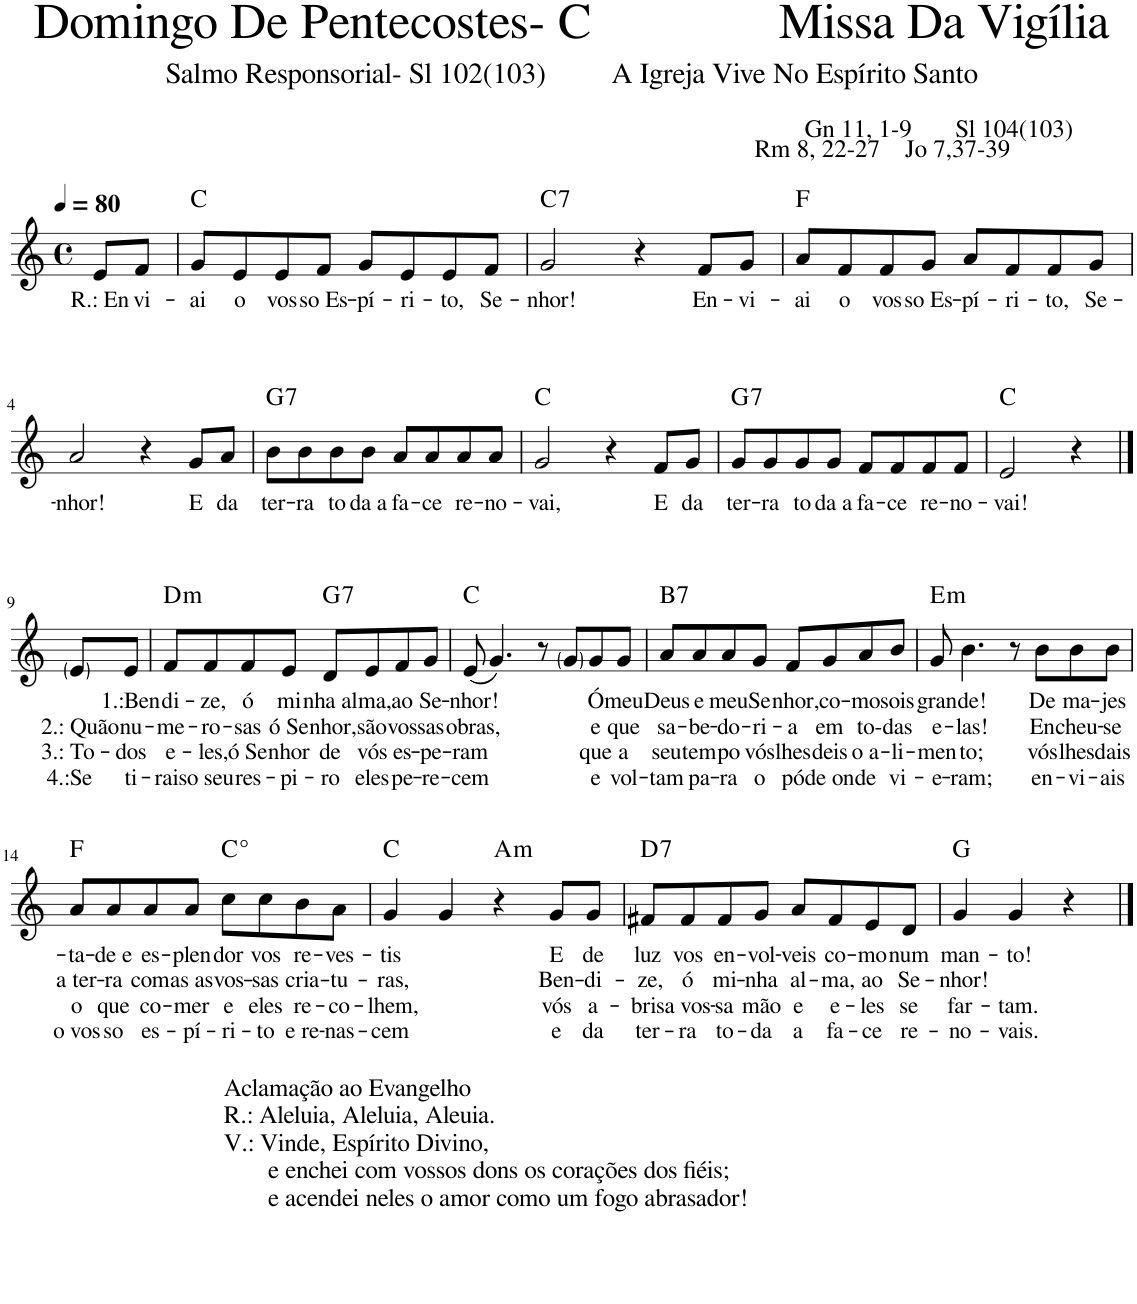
**kern	**text	**text	**text	**text	**harte
*part1	*part1	*part1	*part1	*part1	*part1
*staff1	*staff1	*staff1	*staff1	*staff1	*
*I"Voz	*	*	*	*	*
*I'Vo.	*	*	*	*	*
*clefG2	*	*	*	*	*
*k[]	*	*	*	*	*
*M4/4	*	*	*	*	*
*met(c)	*	*	*	*	*
*MM80	*	*	*	*	*
=	=	=	=	=	=
!	!LO:LY:b	!	!	!	!
8e/L	R.: En-	.	.	.	.
!	!LO:LY:b	!	!	!	!
8f/J	-vi-	.	.	.	.
=1	=1	=1	=1	=1	=1
!	!LO:LY:b	!	!	!	!
8g/L	-ai	.	.	.	C:maj
!	!LO:LY:b	!	!	!	!
8e/	o	.	.	.	.
!	!LO:LY:b	!	!	!	!
8e/	vos-	.	.	.	.
!	!LO:LY:b	!	!	!	!
8f/J	-so Es-	.	.	.	.
!	!LO:LY:b	!	!	!	!
8g/L	-pí-	.	.	.	.
!	!LO:LY:b	!	!	!	!
8e/	-ri-	.	.	.	.
!	!LO:LY:b	!	!	!	!
8e/	-to,	.	.	.	.
!	!LO:LY:b	!	!	!	!
8f/J	Se-	.	.	.	.
=2	=2	=2	=2	=2	=2
!	!LO:LY:b	!	!	!	!LO:H:kt=7
2g/	-nhor!	.	.	.	C:7
4r	.	.	.	.	.
!	!LO:LY:b	!	!	!	!
8f/L	En-	.	.	.	.
!	!LO:LY:b	!	!	!	!
8g/J	-vi-	.	.	.	.
=3	=3	=3	=3	=3	=3
!	!LO:LY:b	!	!	!	!
8a/L	-ai	.	.	.	F:maj
!	!LO:LY:b	!	!	!	!
8f/	o	.	.	.	.
!	!LO:LY:b	!	!	!	!
8f/	vos-	.	.	.	.
!	!LO:LY:b	!	!	!	!
8g/J	-so Es-	.	.	.	.
!	!LO:LY:b	!	!	!	!
8a/L	-pí-	.	.	.	.
!	!LO:LY:b	!	!	!	!
8f/	-ri-	.	.	.	.
!	!LO:LY:b	!	!	!	!
8f/	-to,	.	.	.	.
!	!LO:LY:b	!	!	!	!
8g/J	Se-	.	.	.	.
!!LO:LB:g=z
=4	=4	=4	=4	=4	=4
!	!LO:LY:b	!	!	!	!
2a/	-nhor!	.	.	.	.
4r	.	.	.	.	.
!	!LO:LY:b	!	!	!	!
8g/L	E	.	.	.	.
!	!LO:LY:b	!	!	!	!
8a/J	da	.	.	.	.
=5	=5	=5	=5	=5	=5
!	!LO:LY:b	!	!	!	!LO:H:kt=7
8b\L	ter-	.	.	.	G:7
!	!LO:LY:b	!	!	!	!
8b\	-ra	.	.	.	.
!	!LO:LY:b	!	!	!	!
8b\	to-	.	.	.	.
!	!LO:LY:b	!	!	!	!
8b\J	-da a	.	.	.	.
!	!LO:LY:b	!	!	!	!
8a/L	fa-	.	.	.	.
!	!LO:LY:b	!	!	!	!
8a/	-ce	.	.	.	.
!	!LO:LY:b	!	!	!	!
8a/	re-	.	.	.	.
!	!LO:LY:b	!	!	!	!
8a/J	-no-	.	.	.	.
=6	=6	=6	=6	=6	=6
!	!LO:LY:b	!	!	!	!
2g/	-vai,	.	.	.	C:maj
4r	.	.	.	.	.
!	!LO:LY:b	!	!	!	!
8f/L	E	.	.	.	.
!	!LO:LY:b	!	!	!	!
8g/J	da	.	.	.	.
=7	=7	=7	=7	=7	=7
!	!LO:LY:b	!	!	!	!LO:H:kt=7
8g/L	ter-	.	.	.	G:7
!	!LO:LY:b	!	!	!	!
8g/	-ra	.	.	.	.
!	!LO:LY:b	!	!	!	!
8g/	to-	.	.	.	.
!	!LO:LY:b	!	!	!	!
8g/J	-da a	.	.	.	.
!	!LO:LY:b	!	!	!	!
8f/L	fa-	.	.	.	.
!	!LO:LY:b	!	!	!	!
8f/	-ce	.	.	.	.
!	!LO:LY:b	!	!	!	!
8f/	re-	.	.	.	.
!	!LO:LY:b	!	!	!	!
8f/J	-no-	.	.	.	.
=8	=8	=8	=8	=8	=8
!	!LO:LY:b	!	!	!	!
2e/	-vai!	.	.	.	C:maj
4r	.	.	.	.	.
!!LO:LB:g=z
==9	==9	==9	==9	==9	==9
!	!	!LO:LY:b	!LO:LY:b	!LO:LY:b	!
8e/L	.	2.: Quão	3.: To-	4.:Se	.
!	!LO:LY:b	!LO:LY:b	!LO:LY:b	!LO:LY:b	!
8e/J	1.:Ben-	nu-	-dos	ti-	.
=10	=10	=10	=10	=10	=10
!	!LO:LY:b	!LO:LY:b	!LO:LY:b	!LO:LY:b	!LO:H:kt=m
8f/L	-di-	-me-	e-	-rais	D:min
!	!LO:LY:b	!LO:LY:b	!LO:LY:b	!LO:LY:b	!
8f/	-ze,	-ro-	-les,	o seu	.
!	!LO:LY:b	!LO:LY:b	!LO:LY:b	!LO:LY:b	!
8f/	ó	-sas	ó Se-	res-	.
!	!LO:LY:b	!LO:LY:b	!LO:LY:b	!LO:LY:b	!
8e/J	mi-	ó Se-	-nhor	-pi-	.
!	!LO:LY:b	!LO:LY:b	!LO:LY:b	!LO:LY:b	!LO:H:kt=7
8d/L	-nha al-	-nhor,	de	-ro	G:7
!	!LO:LY:b	!LO:LY:b	!LO:LY:b	!LO:LY:b	!
8e/	-ma,	são	vós	eles	.
!	!LO:LY:b	!LO:LY:b	!LO:LY:b	!LO:LY:b	!
8f/	ao	vos-	es-	pe-	.
!	!LO:LY:b	!LO:LY:b	!LO:LY:b	!LO:LY:b	!
8g/J	Se-	-sas	-pe-	-re-	.
=11	=11	=11	=11	=11	=11
!	!LO:LY:b	!LO:LY:b	!LO:LY:b	!LO:LY:b	!
(8e/	-nhor!	obras,	-ram	-cem	C:maj
4.g/)	.	.	.	.	.
8r	.	.	.	.	.
8g/L	.	.	.	.	.
!	!LO:LY:b	!LO:LY:b	!LO:LY:b	!LO:LY:b	!
8g/	Ó	e	que	e	.
!	!LO:LY:b	!LO:LY:b	!LO:LY:b	!LO:LY:b	!
8g/J	meu	que	a	vol-	.
=12	=12	=12	=12	=12	=12
!	!LO:LY:b	!LO:LY:b	!LO:LY:b	!LO:LY:b	!LO:H:kt=7
8a/L	Deus	sa-	seu	-tam	B:7
!	!LO:LY:b	!LO:LY:b	!LO:LY:b	!LO:LY:b	!
8a/	e	-be-	tem-	pa-	.
!	!LO:LY:b	!LO:LY:b	!LO:LY:b	!LO:LY:b	!
8a/	meu	-do-	-po	-ra	.
!	!LO:LY:b	!LO:LY:b	!LO:LY:b	!LO:LY:b	!
8g/J	Se-	-ri-	vós	o	.
!	!LO:LY:b	!LO:LY:b	!LO:LY:b	!LO:LY:b	!
8f/L	-nhor,	-a	lhes	pó	.
!	!LO:LY:b	!LO:LY:b	!LO:LY:b	!LO:LY:b	!
8g/	co-	em	deis	de on-	.
!	!LO:LY:b	!LO:LY:b	!LO:LY:b	!LO:LY:b	!
8a/	-mo	to--	o a-	-de	.
!	!LO:LY:b	!LO:LY:b	!LO:LY:b	!LO:LY:b	!
8b/J	sois	-das	-li-	vi-	.
=13	=13	=13	=13	=13	=13
!	!LO:LY:b	!LO:LY:b	!LO:LY:b	!LO:LY:b	!LO:H:kt=m
8g/	gran-	e-	-men-	-e-	E:min
!	!LO:LY:b	!LO:LY:b	!LO:LY:b	!LO:LY:b	!
4.b\	-de!	-las!	-to;	-ram;	.
8r	.	.	.	.	.
!	!LO:LY:b	!LO:LY:b	!LO:LY:b	!LO:LY:b	!
8b\L	De	En-	vós	en-	.
!	!LO:LY:b	!LO:LY:b	!LO:LY:b	!LO:LY:b	!
8b\	ma-	-cheu-	lhes	-vi-	.
!	!LO:LY:b	!LO:LY:b	!LO:LY:b	!LO:LY:b	!
8b\J	-jes-	-se	dais	-ais	.
!!LO:LB:g=z
=14	=14	=14	=14	=14	=14
!LO:TX:b:t=Aclamação ao Evangelho	!	!	!	!	!
!LO:TX:b:t=R.&colon; Aleluia, Aleluia, Aleuia.	!	!	!	!	!
!LO:TX:b:t=V.&colon; Vinde, Espírito Divino,	!	!	!	!	!
!LO:TX:b:t=e enchei com vossos dons os corações dos fiéis;	!	!	!	!	!
!LO:TX:b:t=e acendei neles o amor como um fogo abrasador!	!	!	!	!	!
!	!LO:LY:b	!LO:LY:b	!LO:LY:b	!LO:LY:b	!
8a/L	-ta-	a ter-	o	o vos-	F:maj
!	!LO:LY:b	!LO:LY:b	!LO:LY:b	!LO:LY:b	!
8a/	-de e	-ra	que	-so	.
!	!LO:LY:b	!LO:LY:b	!LO:LY:b	!LO:LY:b	!
8a/	es-	com	co-	es-	.
!	!LO:LY:b	!LO:LY:b	!LO:LY:b	!LO:LY:b	!
8a/J	-plen-	as as	-mer	-pí-	.
!	!LO:LY:b	!LO:LY:b	!LO:LY:b	!LO:LY:b	!LO:H:kt=°
8cc\L	-dor	vos-	e	-ri-	.
!	!LO:LY:b	!LO:LY:b	!LO:LY:b	!LO:LY:b	!
8cc\	vos	-sas	eles	-to	.
!	!LO:LY:b	!LO:LY:b	!LO:LY:b	!LO:LY:b	!
8b\	re-	cria-	re-	e re-	.
!	!LO:LY:b	!LO:LY:b	!LO:LY:b	!LO:LY:b	!
8a\J	-ves-	-tu-	-co-	-nas-	.
=15	=15	=15	=15	=15	=15
!	!LO:LY:b	!LO:LY:b	!LO:LY:b	!LO:LY:b	!
4g/	-tis	-ras,	-lhem,	-cem	C:maj
4g/	.	.	.	.	.
!	!	!	!	!	!LO:H:kt=m
4r	.	.	.	.	A:min
!	!LO:LY:b	!LO:LY:b	!LO:LY:b	!LO:LY:b	!
8g/L	E	Ben-	vós	e	.
!	!LO:LY:b	!LO:LY:b	!LO:LY:b	!LO:LY:b	!
8g/J	de	-di-	a-	da	.
=16	=16	=16	=16	=16	=16
!	!LO:LY:b	!LO:LY:b	!LO:LY:b	!LO:LY:b	!LO:H:kt=7
8f#X/L	luz	-ze,	-bris	ter-	D:7
!	!LO:LY:b	!LO:LY:b	!LO:LY:b	!LO:LY:b	!
8f#/	vos	ó	a vos-	-ra	.
!	!LO:LY:b	!LO:LY:b	!LO:LY:b	!LO:LY:b	!
8f#/	en-	mi-	-sa	to-	.
!	!LO:LY:b	!LO:LY:b	!LO:LY:b	!LO:LY:b	!
8g/J	-vol-	-nha	mão	-da	.
!	!LO:LY:b	!LO:LY:b	!LO:LY:b	!LO:LY:b	!
8a/L	-veis	al-	e	a	.
!	!LO:LY:b	!LO:LY:b	!LO:LY:b	!LO:LY:b	!
8f#/	co-	-ma,	e-	fa-	.
!	!LO:LY:b	!LO:LY:b	!LO:LY:b	!LO:LY:b	!
8e/	-mo	ao	-les	-ce	.
!	!LO:LY:b	!LO:LY:b	!LO:LY:b	!LO:LY:b	!
8d/J	num	Se-	se	re-	.
=17	=17	=17	=17	=17	=17
!	!LO:LY:b	!LO:LY:b	!LO:LY:b	!LO:LY:b	!
4g/	man-	-nhor!	far-	-no-	G:maj
!	!LO:LY:b	!	!LO:LY:b	!LO:LY:b	!
4g/	-to!	.	-tam.	-vais.	.
4r	.	.	.	.	.
==	==	==	==	==	==
*-	*-	*-	*-	*-	*-
